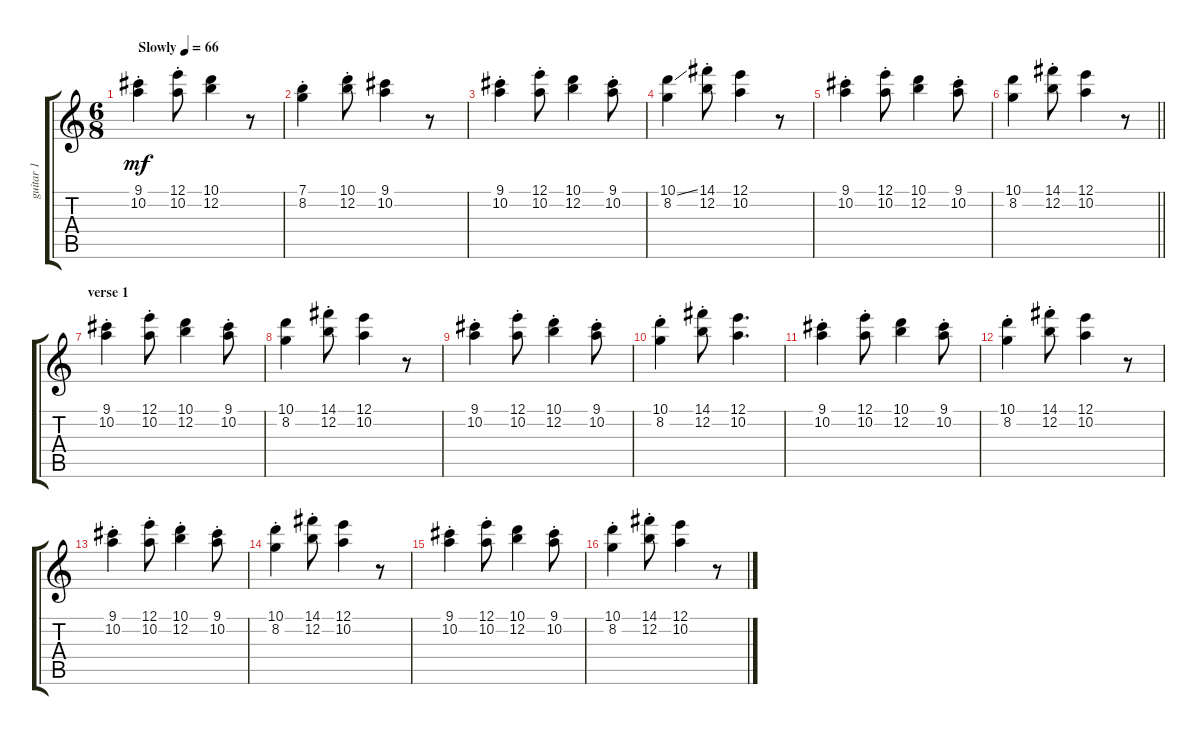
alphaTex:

\track ("guitar 1" "guitar 1") {instrument acousticguitarnylon}
\staff {score tabs}
\tuning (E4 B3 G3 D3 A2 D2) {hide}
\ts (6 8)
\tempo (66 "Slowly")
\clef g2
\ks c
(9.1{st} 10.2{st}).4{dy mf instrument acousticguitarnylon} (12.1{st} 10.2{st}).8 (10.1 12.2).4 r.8 |
(7.1{st} 8.2{st}).4 (10.1{st} 12.2{st}).8 (9.1 10.2).4 r.8 |
(9.1{st} 10.2{st}).4 (12.1{st} 10.2{st}).8 (10.1 12.2).4 (9.1{st} 10.2{st}).8 |
(10.1{ss} 8.2).4 (14.1{st} 12.2{st}).8 (12.1 10.2).4 r.8 |
(9.1{st} 10.2{st}).4 (12.1{st} 10.2{st}).8 (10.1 12.2).4 (9.1{st} 10.2{st}).8 |
\barLineRight lightlight
(10.1 8.2).4 (14.1{st} 12.2{st}).8 (12.1 10.2).4 r.8 |
\section ("" "verse 1")
(9.1{st} 10.2{st}).4 (12.1{st} 10.2{st}).8 (10.1 12.2).4 (9.1{st} 10.2{st}).8 |
(10.1 8.2).4 (14.1{st} 12.2{st}).8 (12.1 10.2).4 r.8 |
(9.1{st} 10.2{st}).4 (12.1{st} 10.2{st}).8 (10.1{st} 12.2{st}).4 (9.1{st} 10.2{st}).8 |
(10.1{st} 8.2{st}).4 (14.1{st} 12.2{st}).8 (12.1 10.2).4{d} |
(9.1{st} 10.2{st}).4 (12.1{st} 10.2{st}).8 (10.1 12.2).4 (9.1{st} 10.2{st}).8 |
(10.1 8.2{st}).4 (14.1{st} 12.2{st}).8 (12.1 10.2).4 r.8 |
(9.1{st} 10.2{st}).4 (12.1{st} 10.2{st}).8 (10.1{st} 12.2{st}).4 (9.1{st} 10.2{st}).8 |
(10.1 8.2{st}).4 (14.1{st} 12.2{st}).8 (12.1 10.2).4 r.8 |
(9.1{st} 10.2{st}).4 (12.1{st} 10.2{st}).8 (10.1 12.2).4 (9.1{st} 10.2{st}).8 |
(10.1 8.2{st}).4 (14.1{st} 12.2{st}).8 (12.1 10.2).4 r.8
